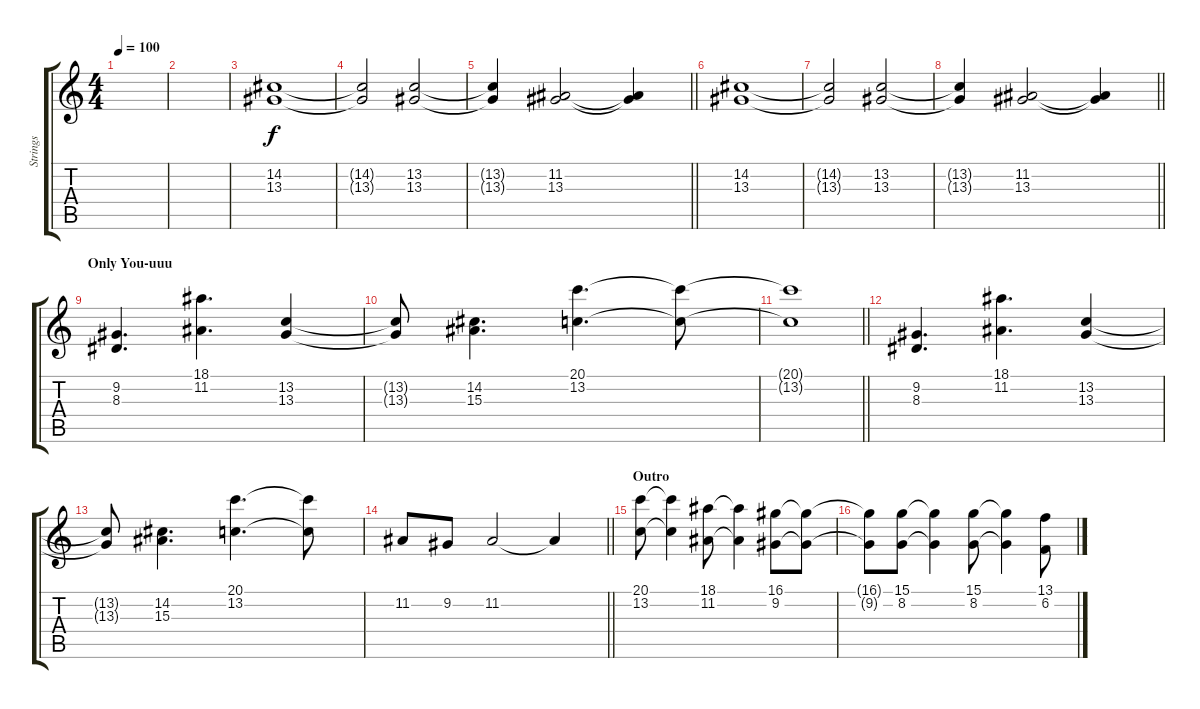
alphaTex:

\track ("Strings" "Strings") {instrument stringensemble1}
\staff {score tabs}
\tuning (E4 B3 G3 D3 A2 E2) {hide}
\ts (4 4)
\tempo 100
\clef g2
\ks c
|
|
(14.2 13.3).1 |
(14.2{t} 13.3{t}).2 (13.2 13.3).2 |
\barLineRight lightlight
(13.2{t} 13.3{t}).4 (11.2 13.3).2 (11.2{t} 13.3{t}).4 |
(14.2 13.3).1 |
(14.2{t} 13.3{t}).2 (13.2 13.3).2 |
\barLineRight lightlight
(13.2{t} 13.3{t}).4 (11.2 13.3).2 (11.2{t} 13.3{t}).4 |
\section ("" "Only You-uuu")
(9.2 8.3).4{d} (18.1 11.2).4{d} (13.2 13.3).4 |
(13.2{t} 13.3{t}).8 (14.2 15.3).4{d} (20.1 13.2).4{d} (20.1{t} 13.2{t}).8 |
\barLineRight lightlight
(20.1{t} 13.2{t}).1 |
(9.2 8.3).4{d} (18.1 11.2).4{d} (13.2 13.3).4 |
(13.2{t} 13.3{t}).8 (14.2 15.3).4{d} (20.1 13.2).4{d} (20.1{t} 13.2{t}).8 |
\barLineRight lightlight
11.2.8 9.2.8 11.2.2 11.2{t}.4 |
\section ("" "Outro")
(20.1 13.2).8 (20.1{t} 13.2{t}).4 (18.1 11.2).8 (18.1{t} 11.2{t}).4 (16.1 9.2).8 (16.1{t} 9.2{t}).8 |
(16.1{t} 9.2{t}).8 (15.1 8.2).8 (15.1{t} 8.2{t}).4 (15.1 8.2).8 (15.1{t} 8.2{t}).4 (13.1 6.2).8
